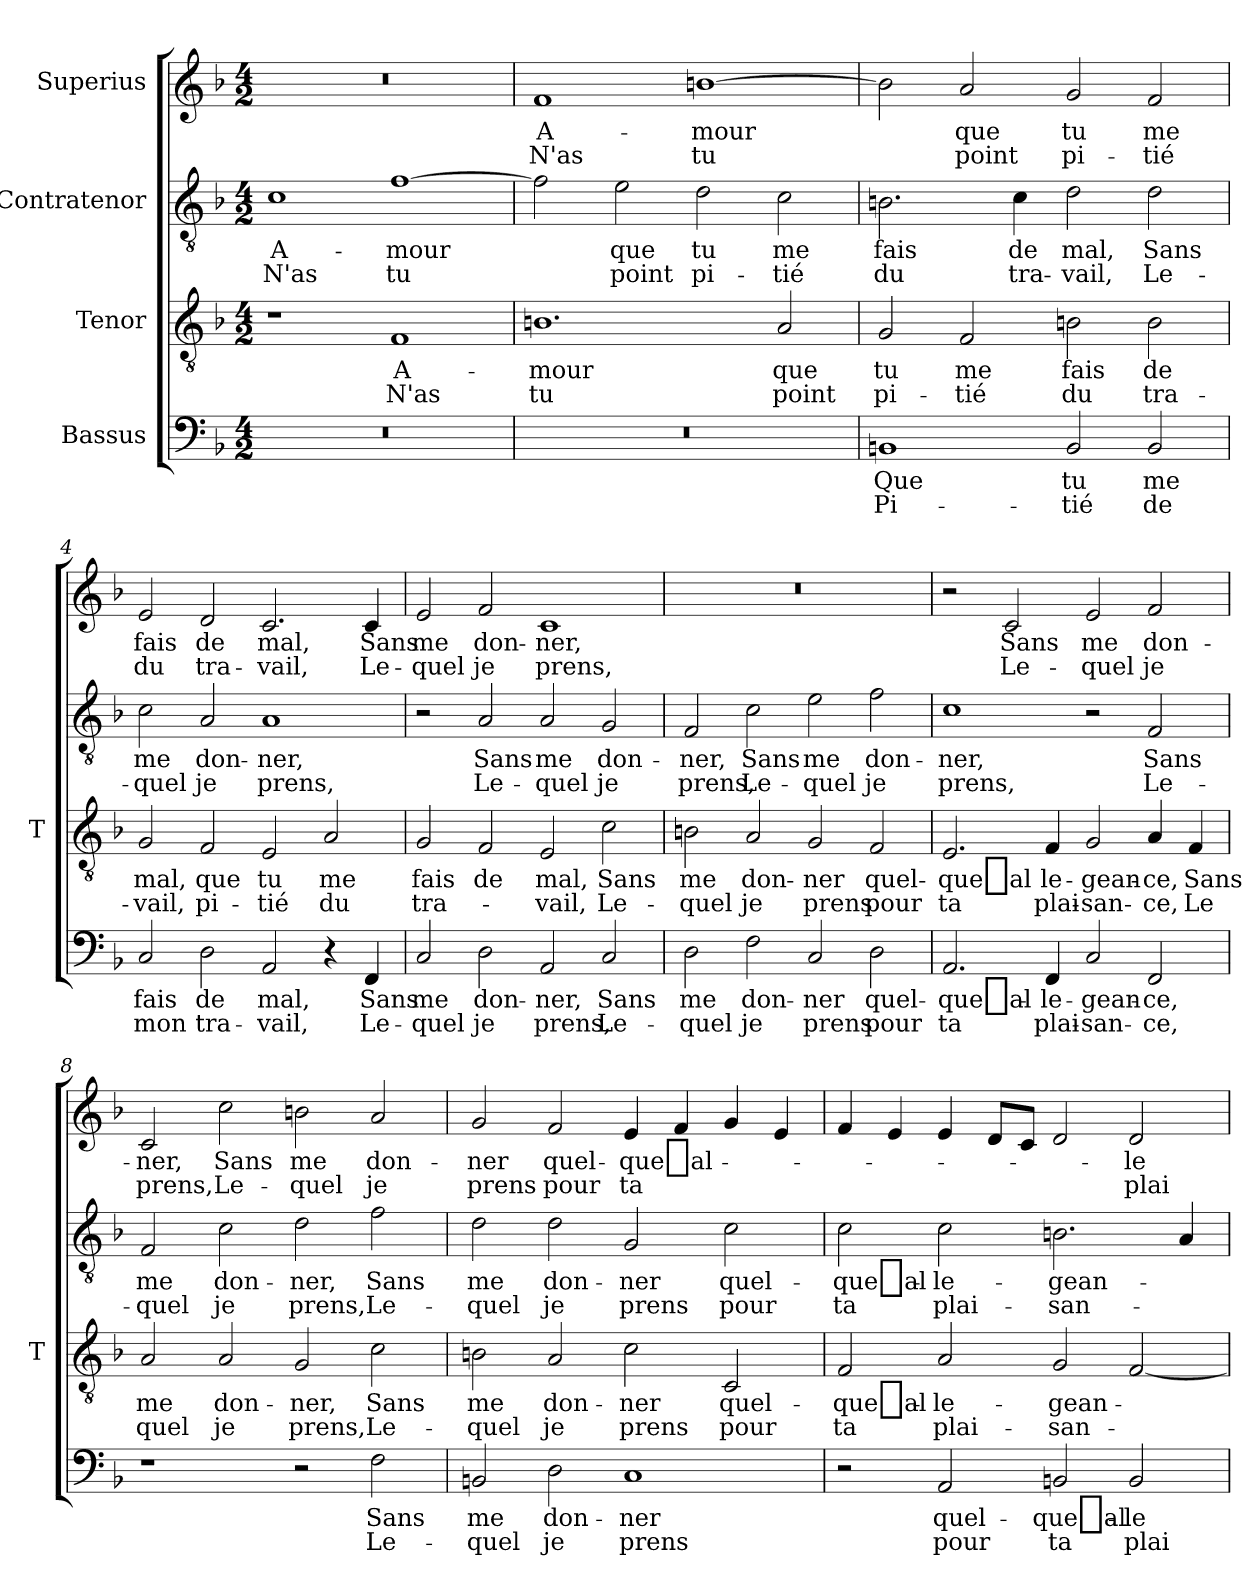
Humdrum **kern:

**kern	**text	**text	**kern	**text	**text	**kern	**text	**text	**kern	**text	**text
*part4	*part4	*part4	*part3	*part3	*part3	*part2	*part2	*part2	*part1	*part1	*part1
*staff4	*staff4	*staff4	*staff3	*staff3	*staff3	*staff2	*staff2	*staff2	*staff1	*staff1	*staff1
*I"Bassus	*	*	*I"Tenor	*	*	*I"Contratenor	*	*	*I"Superius	*	*
*	*	*	*I'T	*	*	*	*	*	*	*	*
*clefF4	*	*	*clefGv2	*	*	*clefGv2	*	*	*clefG2	*	*
*k[b-]	*	*	*k[b-]	*	*	*k[b-]	*	*	*k[b-]	*	*
*M4/2	*	*	*M4/2	*	*	*M4/2	*	*	*M4/2	*	*
=1	=1	=1	=1	=1	=1	=1	=1	=1	=1	=1	=1
0r	.	.	1r	.	.	1c	A-	-N'as	0r	.	.
.	.	.	1F	A-	-N'as	[1f	-mour	-tu	.	.	.
=2	=2	=2	=2	=2	=2	=2	=2	=2	=2	=2	=2
0r	.	.	1.Bn	-mour	-tu	2f]	.	.	1f	A-	-N'as
.	.	.	.	.	.	2e	-que	-point	.	.	.
.	.	.	.	.	.	2d	-tu	pi-	[1bn	-mour	-tu
.	.	.	2A	-que	-point	2c	-me	-tié	.	.	.
=3	=3	=3	=3	=3	=3	=3	=3	=3	=3	=3	=3
1BBn	-Que	Pi-	2G	-tu	pi-	2.Bn	-fais	-du	2b]	.	.
.	.	.	2F	-me	-tié	.	.	.	2a	-que	-point
.	.	.	.	.	.	4c	-de	tra-	.	.	.
2BB	-tu	-tié	2Bn	-fais	-du	2d	-mal,	-vail,	2g	-tu	pi-
2BB	-me	-de	2B	-de	tra-	2d	-Sans	Le-	2f	-me	-tié
=4	=4	=4	=4	=4	=4	=4	=4	=4	=4	=4	=4
2C	-fais	-mon	2G	-mal,	-vail,	2c	-me	-quel	2e	-fais	-du
2D	-de	tra-	2F	-que	pi-	2A	don-	-je	2d	-de	tra-
2AA	-mal,	-vail,	2E	-tu	-tié	1A	-ner,	-prens,	2.c	-mal,	-vail,
4r	.	.	2A	-me	-du	.	.	.	.	.	.
4FF	-Sans	Le-	.	.	.	.	.	.	4c	-Sans	Le-
=5	=5	=5	=5	=5	=5	=5	=5	=5	=5	=5	=5
2C	-me	-quel	2G	-fais	tra-	2r	.	.	2e	-me	-quel
2D	don-	-je	2F	-de	.	2A	-Sans	Le-	2f	don-	-je
2AA	-ner,	-prens,	2E	-mal,	-vail,	2A	-me	-quel	1c	-ner,	-prens,
2C	-Sans	Le-	2c	-Sans	Le-	2G	don-	-je	.	.	.
=6	=6	=6	=6	=6	=6	=6	=6	=6	=6	=6	=6
2D	-me	-quel	2Bn	-me	-quel	2F	-ner,	-prens,	0r	.	.
2F	don-	-je	2A	don-	-je	2c	-Sans	Le-	.	.	.
2C	-ner	-prens	2G	-ner	-prens	2e	-me	-quel	.	.	.
2D	quel-	-pour	2F	quel-	-pour	2f	don-	-je	.	.	.
=7	=7	=7	=7	=7	=7	=7	=7	=7	=7	=7	=7
2.AA	que_al-	-ta	2.E	-que_al	-ta	1c	-ner,	-prens,	2r	.	.
.	.	.	.	.	.	.	.	.	2c	-Sans	Le-
4FF	le-	plai-	4F	le-	plai-	.	.	.	.	.	.
2C	gean-	san-	2G	gean-	san-	2r	.	.	2e	-me	-quel
2FF	-ce,	-ce,	4A	-ce,	-ce,	2F	-Sans	Le-	2f	don-	-je
.	.	.	4F	-Sans	-Le	.	.	.	.	.	.
=8	=8	=8	=8	=8	=8	=8	=8	=8	=8	=8	=8
1r	.	.	2A	-me	-quel	2F	-me	-quel	2c	-ner,	-prens,
.	.	.	2A	don-	-je	2c	don-	-je	2cc	-Sans	Le-
2r	.	.	2G	-ner,	-prens,	2d	-ner,	-prens,	2bn	-me	-quel
2F	-Sans	Le-	2c	-Sans	Le-	2f	-Sans	Le-	2a	don-	-je
=9	=9	=9	=9	=9	=9	=9	=9	=9	=9	=9	=9
2BBn	-me	-quel	2Bn	-me	-quel	2d	-me	-quel	2g	-ner	-prens
2D	don-	-je	2A	don-	-je	2d	don-	-je	2f	quel-	-pour
1C	-ner	-prens	2c	-ner	-prens	2G	-ner	-prens	4e	que_al-	-ta
.	.	.	.	.	.	.	.	.	4f	.	.
.	.	.	2C	quel-	-pour	2c	quel-	-pour	4g	.	.
.	.	.	.	.	.	.	.	.	4e	.	.
=10	=10	=10	=10	=10	=10	=10	=10	=10	=10	=10	=10
2r	.	.	2F	que_al-	-ta	2c	que_al-	-ta	4f	.	.
.	.	.	.	.	.	.	.	.	4e	.	.
2AA	quel-	-pour	2A	le-	plai-	2c	le-	plai-	4e	.	.
.	.	.	.	.	.	.	.	.	8dL	.	.
.	.	.	.	.	.	.	.	.	8cJ	.	.
2BBn	que_al-	-ta	2G	gean-	san-	2.Bn	gean-	san-	2d	.	.
2BB	le-	plai-	[2F	.	.	.	.	.	2d	le-	plai-
.	.	.	.	.	.	4A	.	.	.	.	.
=	=	=	=	=	=	=	=	=	=	=	=
*-	*-	*-	*-	*-	*-	*-	*-	*-	*-	*-	*-
